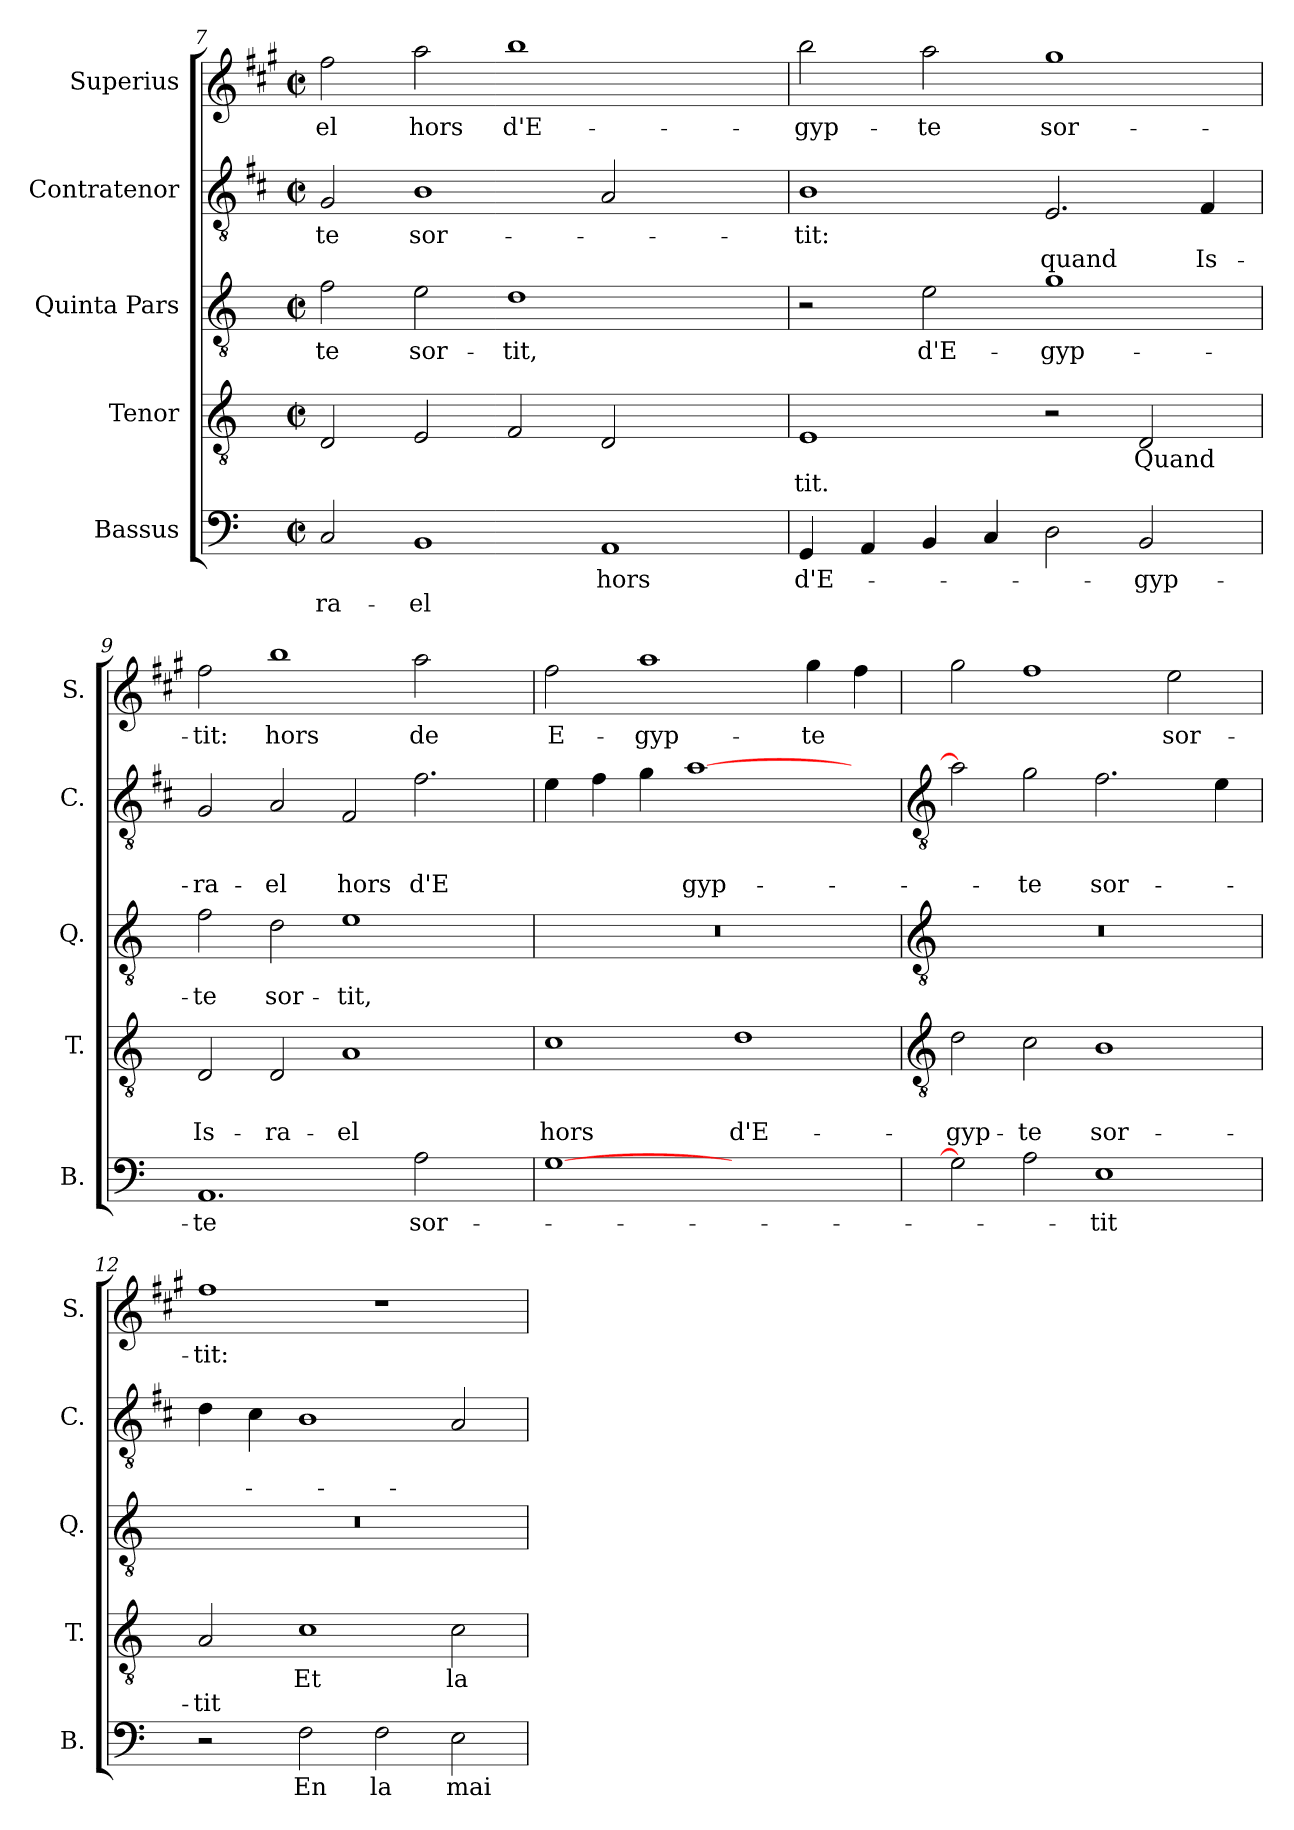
**kern	**text	**text	**kern	**text	**text	**kern	**text	**kern	**text	**text	**kern	**text
*part5	*part5	*part5	*part4	*part4	*part4	*part3	*part3	*part2	*part2	*part2	*part1	*part1
*staff5	*staff5	*staff5	*staff4	*staff4	*staff4	*staff3	*staff3	*staff2	*staff2	*staff2	*staff1	*staff1
*I"Bassus	*	*	*I"Tenor	*	*	*I"Quinta Pars	*	*I"Contratenor	*	*	*I"Superius	*
*I'B.	*	*	*I'T.	*	*	*I'Q.	*	*I'C.	*	*	*I'S.	*
*clefF4	*	*	*clefGv2	*	*	*clefGv2	*	*clefGv2	*	*	*clefG2	*
*	*	*	*	*	*	*	*	*ITrd1c2	*	*	*ITrd5c9	*
*k[]	*	*	*k[]	*	*	*k[]	*	*k[]	*	*	*k[]	*
*C:	*	*	*C:	*	*	*C:	*	*C:	*	*	*C:	*
*M4/2	*	*	*M4/2	*	*	*M4/2	*	*M4/2	*	*	*M4/2	*
*met(c|)	*	*	*met(c|)	*	*	*met(c|)	*	*met(c|)	*	*	*met(c|)	*
=7	=7	=7	=7	=7	=7	=7	=7	=7	=7	=7	=7	=7
!	!	!LO:LY:b	!	!	!	!	!LO:LY:b	!	!LO:LY:b	!	!	!LO:LY:b
2C	.	-ra-	2D	.	.	2f	-te	2F	-te	.	2a	-el
!	!	!LO:LY:b	!	!	!	!	!LO:LY:b	!	!LO:LY:b	!	!	!LO:LY:b
1BB	.	-el	2E	.	.	2e	sor-	1A	sor-	.	2cc	hors
!	!	!	!	!	!	!	!LO:LY:b	!	!	!	!	!LO:LY:b
.	.	.	2F	.	.	1d	-tit,	.	.	.	1dd	d'E-
!	!LO:LY:b	!	!	!	!	!	!	!	!	!	!	!
1AA	hors	.	2D	.	.	.	.	2G	.	.	.	.
.	.	.	2ryy	.	.	2ryy	.	2ryy	.	.	2ryy	.
=8	=8	=8	=8	=8	=8	=8	=8	=8	=8	=8	=8	=8
!	!LO:LY:b	!	!	!	!LO:LY:b	!	!	!	!LO:LY:b	!	!	!LO:LY:b
4GG	d'E-	.	1E	.	-tit.	2r	.	1A	-tit:	.	2dd	-gyp-
4AA	.	.	.	.	.	.	.	.	.	.	.	.
!	!	!	!	!	!	!	!LO:LY:b	!	!	!	!	!LO:LY:b
4BB	.	.	.	.	.	2e	d'E-	.	.	.	2cc	-te
4C	.	.	.	.	.	.	.	.	.	.	.	.
!	!	!	!	!	!	!	!LO:LY:b	!	!	!LO:LY:b	!	!LO:LY:b
2D	.	.	2r	.	.	1g	-gyp-	2.D	.	quand	1b	sor-
!	!LO:LY:b	!	!	!LO:LY:b	!	!	!	!	!	!	!	!
2BB	-gyp-	.	2D	Quand	.	.	.	.	.	.	.	.
!	!	!	!	!	!	!	!	!	!	!LO:LY:b	!	!
.	.	.	.	.	.	.	.	4E	.	Is-	.	.
=9	=9	=9	=9	=9	=9	=9	=9	=9	=9	=9	=9	=9
!	!LO:LY:b	!	!	!	!LO:LY:b	!	!LO:LY:b	!	!	!LO:LY:b	!	!LO:LY:b
1.AA	-te	.	2D	.	Is-	2f	-te	2F	.	-ra-	2a	-tit:
!	!	!	!	!	!LO:LY:b	!	!LO:LY:b	!	!	!LO:LY:b	!	!LO:LY:b
.	.	.	2D	.	-ra-	2d	sor-	2G	.	-el	1dd	hors
!	!	!	!	!	!LO:LY:b	!	!LO:LY:b	!	!	!LO:LY:b	!	!
.	.	.	1A	.	-el	1e	-tit,	2E	.	hors	.	.
!	!LO:LY:b	!	!	!	!	!	!	!	!	!LO:LY:b	!	!LO:LY:b
2A	sor-	.	.	.	.	.	.	2.e	.	d'E	2cc	de
4ryy	.	.	4ryy	.	.	4ryy	.	.	.	.	4ryy	.
=10	=10	=10	=10	=10	=10	=10	=10	=10	=10	=10	=10	=10
!	!	!	!	!	!LO:LY:b	!	!	!	!	!	!	!LO:LY:b
[1G	.	.	1c	.	hors	0r	.	4d	.	.	2a	E-
.	.	.	.	.	.	.	.	4e	.	.	.	.
!	!	!	!	!	!	!	!	!	!	!	!	!LO:LY:b
.	.	.	.	.	.	.	.	4f	.	.	1cc	-gyp-
!	!	!	!	!	!	!	!	!	!	!LO:LY:b	!	!
.	.	.	.	.	.	.	.	[1g	.	gyp-	.	.
!	!	!	!	!	!LO:LY:b	!	!	!	!	!	!	!
1ryy	.	.	1d	.	d'E-	.	.	.	.	.	.	.
!	!	!	!	!	!	!	!	!	!	!	!	!LO:LY:b
.	.	.	.	.	.	.	.	.	.	.	4b	-te
.	.	.	.	.	.	.	.	4ryy	.	.	4a	.
!!LO:LB:g=z
=11	=11	=11	=11	=11	=11	=11	=11	=11	=11	=11	=11	=11
*	*	*	*clefGv2	*	*	*clefGv2	*	*clefGv2	*	*	*	*
!	!	!	!	!	!LO:LY:b	!	!	!	!	!	!	!
2G]	.	.	2d	.	-gyp-	0r	.	2g]	.	.	2b	.
!	!	!	!	!	!LO:LY:b	!	!	!	!	!LO:LY:b	!	!
2A	.	.	2c	.	-te	.	.	2f	.	-te	1a	.
!	!LO:LY:b	!	!	!	!LO:LY:b	!	!	!	!	!LO:LY:b	!	!
1E	-tit	.	1B	.	sor-	.	.	2.e	.	sor-	.	.
!	!	!	!	!	!	!	!	!	!	!	!	!LO:LY:b
.	.	.	.	.	.	.	.	.	.	.	2g	sor-
.	.	.	.	.	.	.	.	4d	.	.	.	.
=12	=12	=12	=12	=12	=12	=12	=12	=12	=12	=12	=12	=12
!	!	!	!	!	!LO:LY:b	!	!	!	!	!	!	!LO:LY:b
2r	.	.	2A	.	-tit	0r	.	4c	.	.	1a	-tit:
.	.	.	.	.	.	.	.	4B	.	.	.	.
!	!LO:LY:b	!	!	!LO:LY:b	!	!	!	!	!	!	!	!
2F	En	.	1c	Et	.	.	.	1A	.	.	.	.
!	!LO:LY:b	!	!	!	!	!	!	!	!	!	!	!
2F	la	.	.	.	.	.	.	.	.	.	1r	.
!	!LO:LY:b	!	!	!LO:LY:b	!	!	!	!	!	!	!	!
2E	mai-	.	2c	la	.	.	.	2G	.	.	.	.
=	=	=	=	=	=	=	=	=	=	=	=	=
*-	*-	*-	*-	*-	*-	*-	*-	*-	*-	*-	*-	*-
